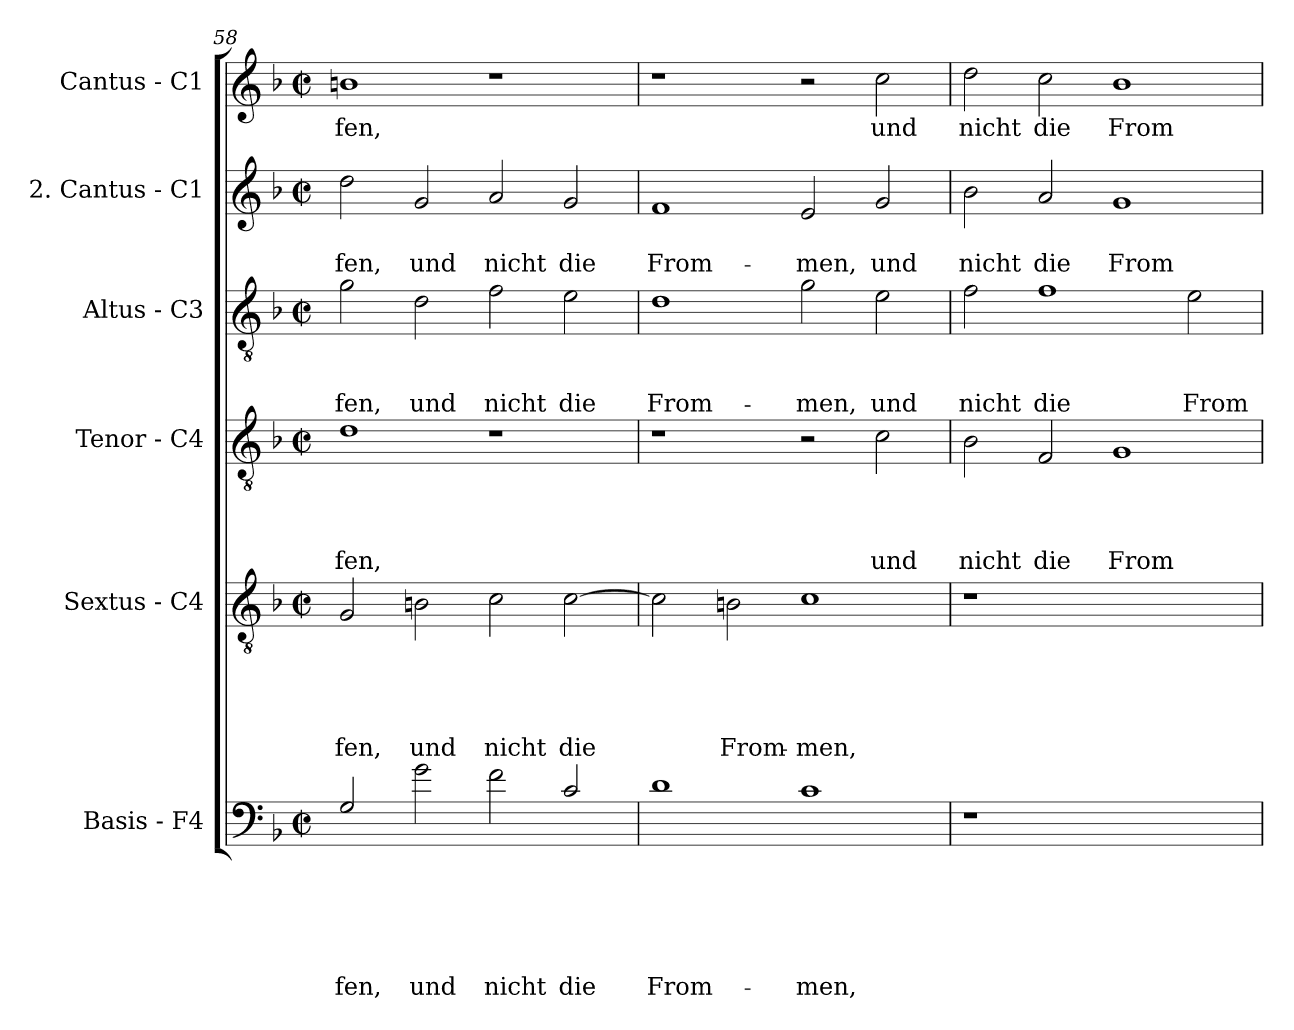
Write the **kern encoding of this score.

**kern	**text	**text	**text	**text	**text	**text	**kern	**text	**text	**text	**text	**text	**kern	**text	**text	**text	**text	**kern	**text	**text	**text	**kern	**text	**text	**kern	**text
*part6	*part6	*part6	*part6	*part6	*part6	*part6	*part5	*part5	*part5	*part5	*part5	*part5	*part4	*part4	*part4	*part4	*part4	*part3	*part3	*part3	*part3	*part2	*part2	*part2	*part1	*part1
*staff6	*staff6	*staff6	*staff6	*staff6	*staff6	*staff6	*staff5	*staff5	*staff5	*staff5	*staff5	*staff5	*staff4	*staff4	*staff4	*staff4	*staff4	*staff3	*staff3	*staff3	*staff3	*staff2	*staff2	*staff2	*staff1	*staff1
*I"Basis - F4	*	*	*	*	*	*	*I"Sextus - C4	*	*	*	*	*	*I"Tenor - C4	*	*	*	*	*I"Altus - C3	*	*	*	*I"2. Cantus - C1	*	*	*I"Cantus - C1	*
*clefF4	*	*	*	*	*	*	*clefGv2	*	*	*	*	*	*clefGv2	*	*	*	*	*clefGv2	*	*	*	*clefG2	*	*	*clefG2	*
*ITrd8c14	*	*	*	*	*	*	*	*	*	*	*	*	*	*	*	*	*	*	*	*	*	*	*	*	*	*
*k[b-]	*	*	*	*	*	*	*k[b-]	*	*	*	*	*	*k[b-]	*	*	*	*	*k[b-]	*	*	*	*k[b-]	*	*	*k[b-]	*
*F:	*	*	*	*	*	*	*F:	*	*	*	*	*	*F:	*	*	*	*	*F:	*	*	*	*F:	*	*	*F:	*
*M2/2	*	*	*	*	*	*	*M2/2	*	*	*	*	*	*M2/2	*	*	*	*	*M2/2	*	*	*	*M2/2	*	*	*M2/2	*
*met(c|)	*	*	*	*	*	*	*met(c|)	*	*	*	*	*	*met(c|)	*	*	*	*	*met(c|)	*	*	*	*met(c|)	*	*	*met(c|)	*
=58	=58	=58	=58	=58	=58	=58	=58	=58	=58	=58	=58	=58	=58	=58	=58	=58	=58	=58	=58	=58	=58	=58	=58	=58	=58	=58
!	!	!	!	!	!	!LO:LY:b	!	!	!	!	!	!LO:LY:b	!	!	!	!	!LO:LY:b	!	!	!	!LO:LY:b	!	!	!LO:LY:b	!	!LO:LY:b
2GG/	.	.	.	.	.	-fen,	2G/	.	.	.	.	-fen,	1d	.	.	.	-fen,	2g\	.	.	-fen,	2dd\	.	-fen,	1bn	-fen,
!	!	!	!	!	!	!LO:LY:b	!	!	!	!	!	!LO:LY:b	!	!	!	!	!	!	!	!	!LO:LY:b	!	!	!LO:LY:b	!	!
2G\	.	.	.	.	.	und	2Bn\	.	.	.	.	und	.	.	.	.	.	2d\	.	.	und	2g/	.	und	.	.
!	!	!	!	!	!	!LO:LY:b	!	!	!	!	!	!LO:LY:b	!	!	!	!	!	!	!	!	!LO:LY:b	!	!	!LO:LY:b	!	!
2F\	.	.	.	.	.	nicht	2c\	.	.	.	.	nicht	1r	.	.	.	.	2f\	.	.	nicht	2a/	.	nicht	1r	.
!	!	!	!	!	!	!LO:LY:b	!	!	!	!	!	!LO:LY:b	!	!	!	!	!	!	!	!	!LO:LY:b	!	!	!LO:LY:b	!	!
2C/	.	.	.	.	.	die	[2c\	.	.	.	.	die	.	.	.	.	.	2e\	.	.	die	2g/	.	die	.	.
!!LO:PB:g=z
=59	=59	=59	=59	=59	=59	=59	=59	=59	=59	=59	=59	=59	=59	=59	=59	=59	=59	=59	=59	=59	=59	=59	=59	=59	=59	=59
!	!	!	!	!	!	!LO:LY:b	!	!	!	!	!	!	!	!	!	!	!	!	!	!	!LO:LY:b	!	!	!LO:LY:b	!	!
1D	.	.	.	.	.	From-	2c\]	.	.	.	.	.	1r	.	.	.	.	1d	.	.	From-	1f	.	From-	1r	.
!	!	!	!	!	!	!	!	!	!	!	!	!LO:LY:b	!	!	!	!	!	!	!	!	!	!	!	!	!	!
.	.	.	.	.	.	.	2B\	.	.	.	.	From-	.	.	.	.	.	.	.	.	.	.	.	.	.	.
!	!	!	!	!	!	!LO:LY:b	!	!	!	!	!	!LO:LY:b	!	!	!	!	!	!	!	!	!LO:LY:b	!	!	!LO:LY:b	!	!
1C	.	.	.	.	.	-men,	1c	.	.	.	.	-men,	2r	.	.	.	.	2g\	.	.	-men,	2e/	.	-men,	2r	.
!	!	!	!	!	!	!	!	!	!	!	!	!	!	!	!	!	!LO:LY:b	!	!	!	!LO:LY:b	!	!	!LO:LY:b	!	!LO:LY:b
.	.	.	.	.	.	.	.	.	.	.	.	.	2c\	.	.	.	und	2e\	.	.	und	2g/	.	und	2cc\	und
=60	=60	=60	=60	=60	=60	=60	=60	=60	=60	=60	=60	=60	=60	=60	=60	=60	=60	=60	=60	=60	=60	=60	=60	=60	=60	=60
!	!	!	!	!	!	!	!	!	!	!	!	!	!	!	!	!	!LO:LY:b	!	!	!	!LO:LY:b	!	!	!LO:LY:b	!	!LO:LY:b
1r	.	.	.	.	.	.	1r	.	.	.	.	.	2B-\	.	.	.	nicht	2f\	.	.	nicht	2b-\	.	nicht	2dd\	nicht
!	!	!	!	!	!	!	!	!	!	!	!	!	!	!	!	!	!LO:LY:b	!	!	!	!LO:LY:b	!	!	!LO:LY:b	!	!LO:LY:b
.	.	.	.	.	.	.	.	.	.	.	.	.	2F/	.	.	.	die	1f	.	.	die	2a/	.	die	2cc\	die
!	!	!	!	!	!	!	!	!	!	!	!	!	!	!	!	!	!LO:LY:b	!	!	!	!	!	!	!LO:LY:b	!	!LO:LY:b
1ryy	.	.	.	.	.	.	1ryy	.	.	.	.	.	1G	.	.	.	From-	.	.	.	.	1g	.	From-	1b-	From-
!	!	!	!	!	!	!	!	!	!	!	!	!	!	!	!	!	!	!	!	!	!LO:LY:b	!	!	!	!	!
.	.	.	.	.	.	.	.	.	.	.	.	.	.	.	.	.	.	2e\	.	.	From-	.	.	.	.	.
=	=	=	=	=	=	=	=	=	=	=	=	=	=	=	=	=	=	=	=	=	=	=	=	=	=	=
*-	*-	*-	*-	*-	*-	*-	*-	*-	*-	*-	*-	*-	*-	*-	*-	*-	*-	*-	*-	*-	*-	*-	*-	*-	*-	*-
